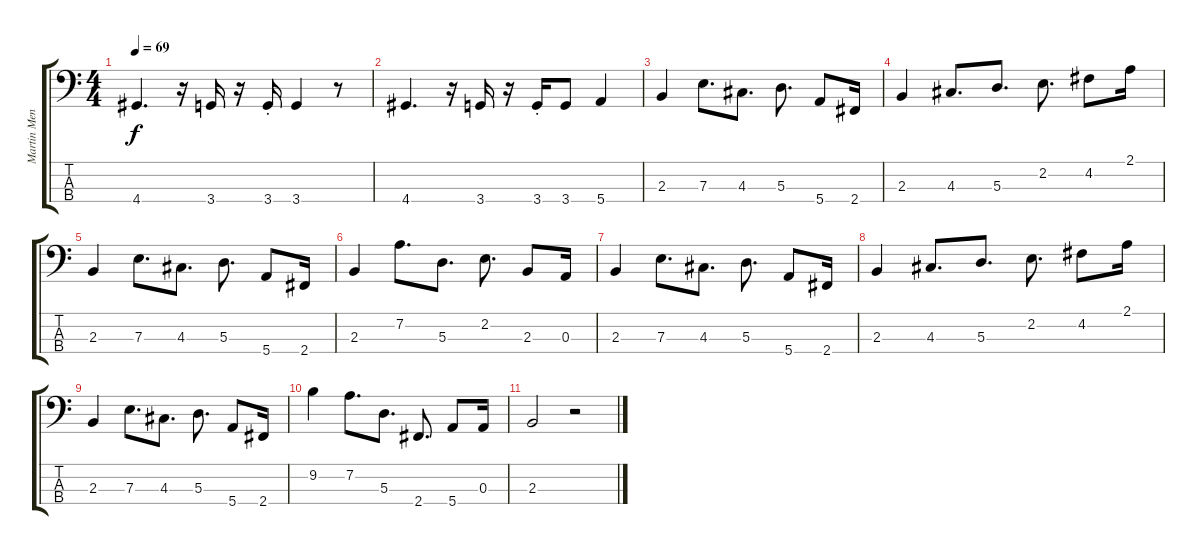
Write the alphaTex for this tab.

\track ("Martin Mendez " "Martin Men") {instrument electricbassfinger}
\staff {score tabs}
\tuning (G2 D2 A1 E1) {hide}
\ts (4 4)
\tempo 69
\clef f4
\ks c
4.4.4{d dy f} r.16 3.4.16 r.16 3.4{st}.16 3.4.4 r.8 |
4.4.4{d} r.16 3.4.16 r.16 3.4{st}.16 3.4.8 5.4.4 |
2.3.4 7.3.8{d} 4.3.8{d} 5.3.8{d} 5.4.8 2.4.16 |
2.3.4 4.3.8{d} 5.3.8{d} 2.2.8{d} 4.2.8 2.1.16 |
2.3.4 7.3.8{d} 4.3.8{d} 5.3.8{d} 5.4.8 2.4.16 |
2.3.4 7.2.8{d} 5.3.8{d} 2.2.8{d} 2.3.8 0.3.16 |
2.3.4 7.3.8{d} 4.3.8{d} 5.3.8{d} 5.4.8 2.4.16 |
2.3.4 4.3.8{d} 5.3.8{d} 2.2.8{d} 4.2.8 2.1.16 |
2.3.4 7.3.8{d} 4.3.8{d} 5.3.8{d} 5.4.8 2.4.16 |
9.2.4 7.2.8{d} 5.3.8{d} 2.4.8{d} 5.4.8 0.3.16 |
2.3.2 r.2
